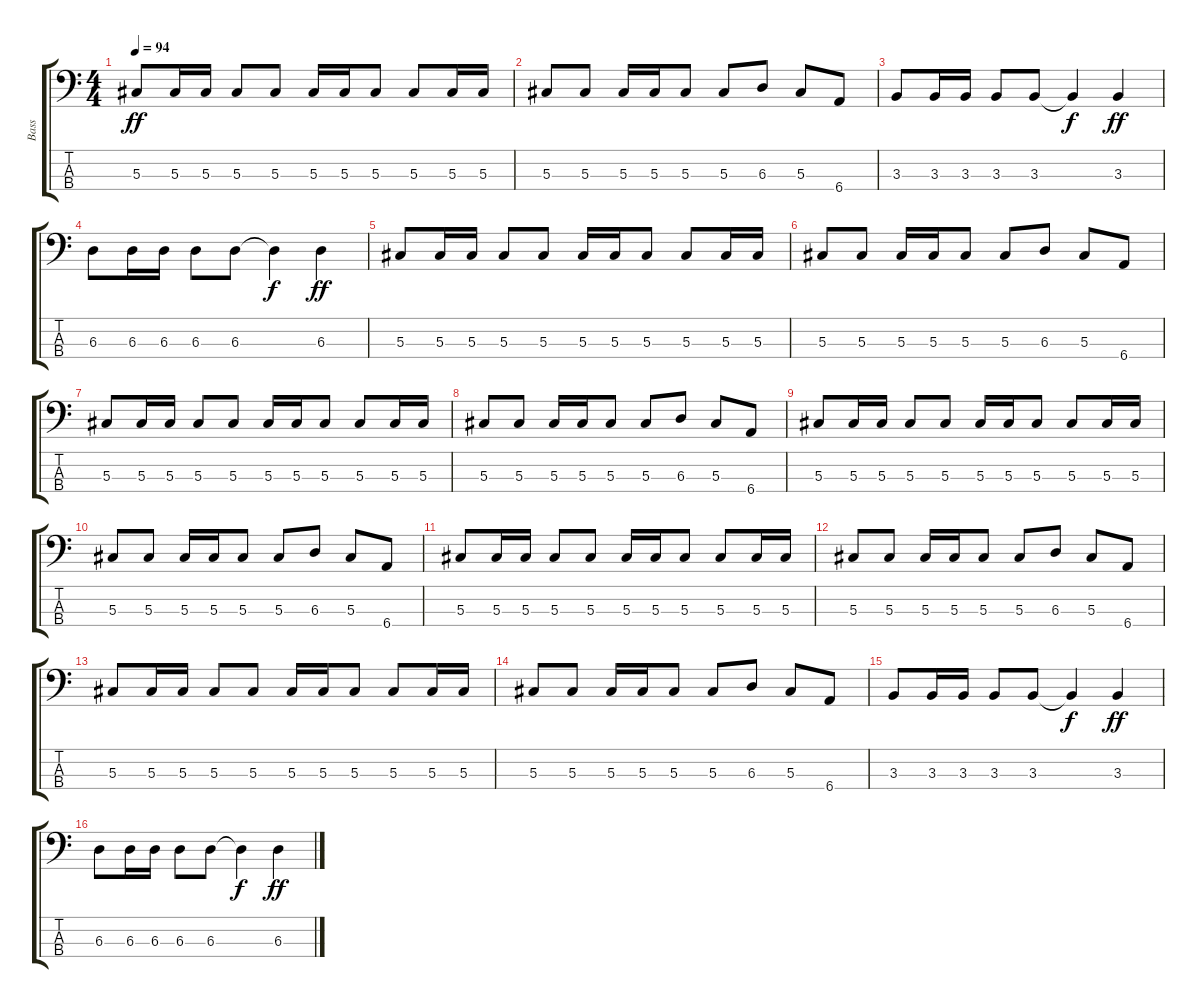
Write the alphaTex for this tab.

\track ("Bass" "Bass") {instrument electricbasspick}
\staff {score tabs}
\tuning (Gb2 Db2 Ab1 Eb1) {hide}
\ts (4 4)
\tempo 94
\clef f4
\ks c
5.3.8{dy ff} 5.3.16 5.3.16 5.3.8 5.3.8 5.3.16 5.3.16 5.3.8 5.3.8 5.3.16 5.3.16 |
5.3.8 5.3.8 5.3.16 5.3.16 5.3.8 5.3.8 6.3.8 5.3.8 6.4.8 |
3.3.8 3.3.16 3.3.16 3.3.8 3.3.8 3.3{t}.4{dy f} 3.3.4{dy ff} |
6.3.8 6.3.16 6.3.16 6.3.8 6.3.8 6.3{t}.4{dy f} 6.3.4{dy ff} |
5.3.8 5.3.16 5.3.16 5.3.8 5.3.8 5.3.16 5.3.16 5.3.8 5.3.8 5.3.16 5.3.16 |
5.3.8 5.3.8 5.3.16 5.3.16 5.3.8 5.3.8 6.3.8 5.3.8 6.4.8 |
5.3.8 5.3.16 5.3.16 5.3.8 5.3.8 5.3.16 5.3.16 5.3.8 5.3.8 5.3.16 5.3.16 |
5.3.8 5.3.8 5.3.16 5.3.16 5.3.8 5.3.8 6.3.8 5.3.8 6.4.8 |
5.3.8 5.3.16 5.3.16 5.3.8 5.3.8 5.3.16 5.3.16 5.3.8 5.3.8 5.3.16 5.3.16 |
5.3.8 5.3.8 5.3.16 5.3.16 5.3.8 5.3.8 6.3.8 5.3.8 6.4.8 |
5.3.8 5.3.16 5.3.16 5.3.8 5.3.8 5.3.16 5.3.16 5.3.8 5.3.8 5.3.16 5.3.16 |
5.3.8 5.3.8 5.3.16 5.3.16 5.3.8 5.3.8 6.3.8 5.3.8 6.4.8 |
5.3.8 5.3.16 5.3.16 5.3.8 5.3.8 5.3.16 5.3.16 5.3.8 5.3.8 5.3.16 5.3.16 |
5.3.8 5.3.8 5.3.16 5.3.16 5.3.8 5.3.8 6.3.8 5.3.8 6.4.8 |
3.3.8 3.3.16 3.3.16 3.3.8 3.3.8 3.3{t}.4{dy f} 3.3.4{dy ff} |
6.3.8 6.3.16 6.3.16 6.3.8 6.3.8 6.3{t}.4{dy f} 6.3.4{dy ff}
